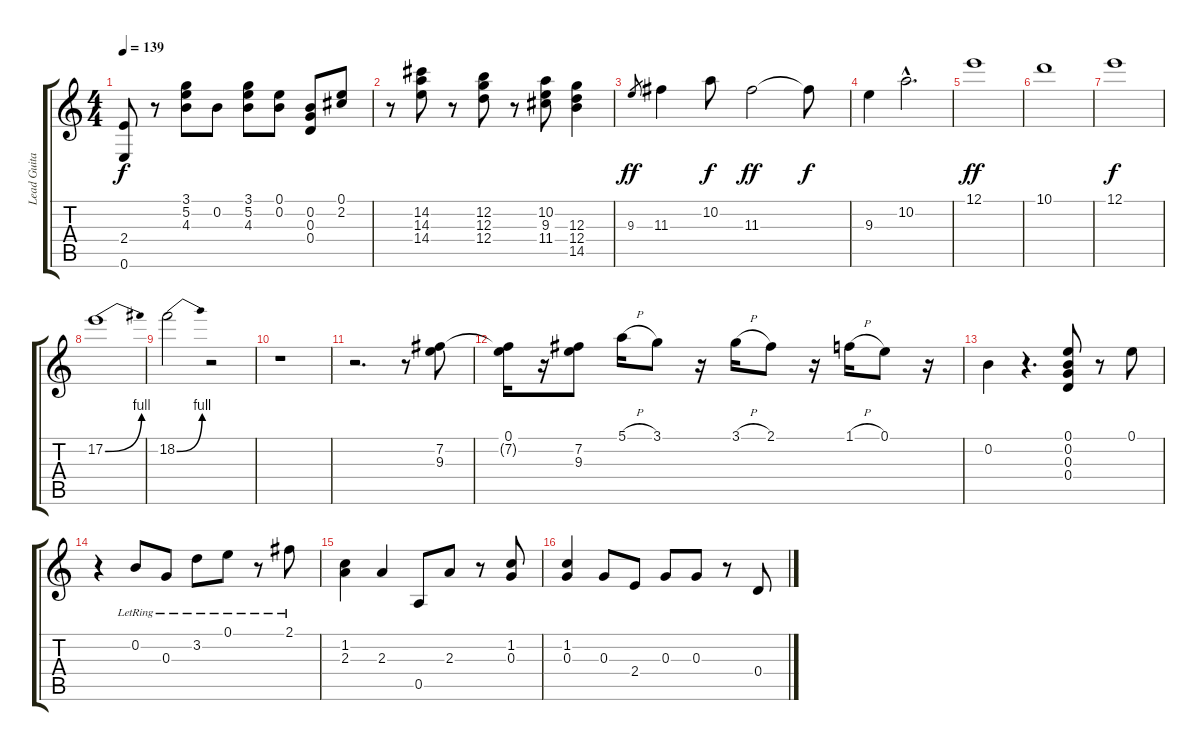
\track ("Lead Guitar" "Lead Guita") {instrument electricguitarjazz}
\staff {score tabs}
\tuning (E4 B3 G3 D3 A2 E2) {hide}
\ts (4 4)
\tempo 139
\clef g2
\ks c
(2.4 0.6).8{dy f} r.8 (3.1 5.2 4.3).8 0.2.8 (3.1 5.2 4.3).8 (0.1 0.2).8 (0.2 0.3 0.4).8 (0.1 2.2).8 |
r.8 (14.2 14.3 14.4).8 r.8 (12.2 12.3 12.4).8 r.8 (10.2 9.3 11.4).8 (12.3 12.4 14.5).4 |
9.3.8{gr dy ff} 11.3.4 10.2.8{dy f} 11.3.2{dy ff} 11.3{t}.8{dy f} |
9.3.4 10.2{hac}.2{d} |
12.1.1{dy ff} |
10.1.1 |
12.1.1{dy f} |
17.2{be (bend 0 0 60 4)}.1 |
18.2{be (bend 0 0 60 4)}.2 r.2 |
r.1 |
r.2{d} r.8 (7.2 9.3).8 |
(0.1 7.2{t}).16 r.16 (7.2 9.3).8 5.1{h}.16 3.1.8 r.16 3.1{h}.16 2.1.8 r.16 1.1{h}.16 0.1.8 r.16 |
0.2.4 r.4{d} (0.1 0.2 0.3 0.4).8 r.8 0.1.8 |
r.4 0.2{lr}.8 0.3{lr}.8 3.2{lr}.8 0.1{lr}.8 r.8 2.1{lr}.8 |
(1.2 2.3).4 2.3.4 0.5.8 2.3.8 r.8 (1.2 0.3).8 |
(1.2 0.3).4 0.3.8 2.4.8 0.3.8 0.3.8 r.8 0.4.8
